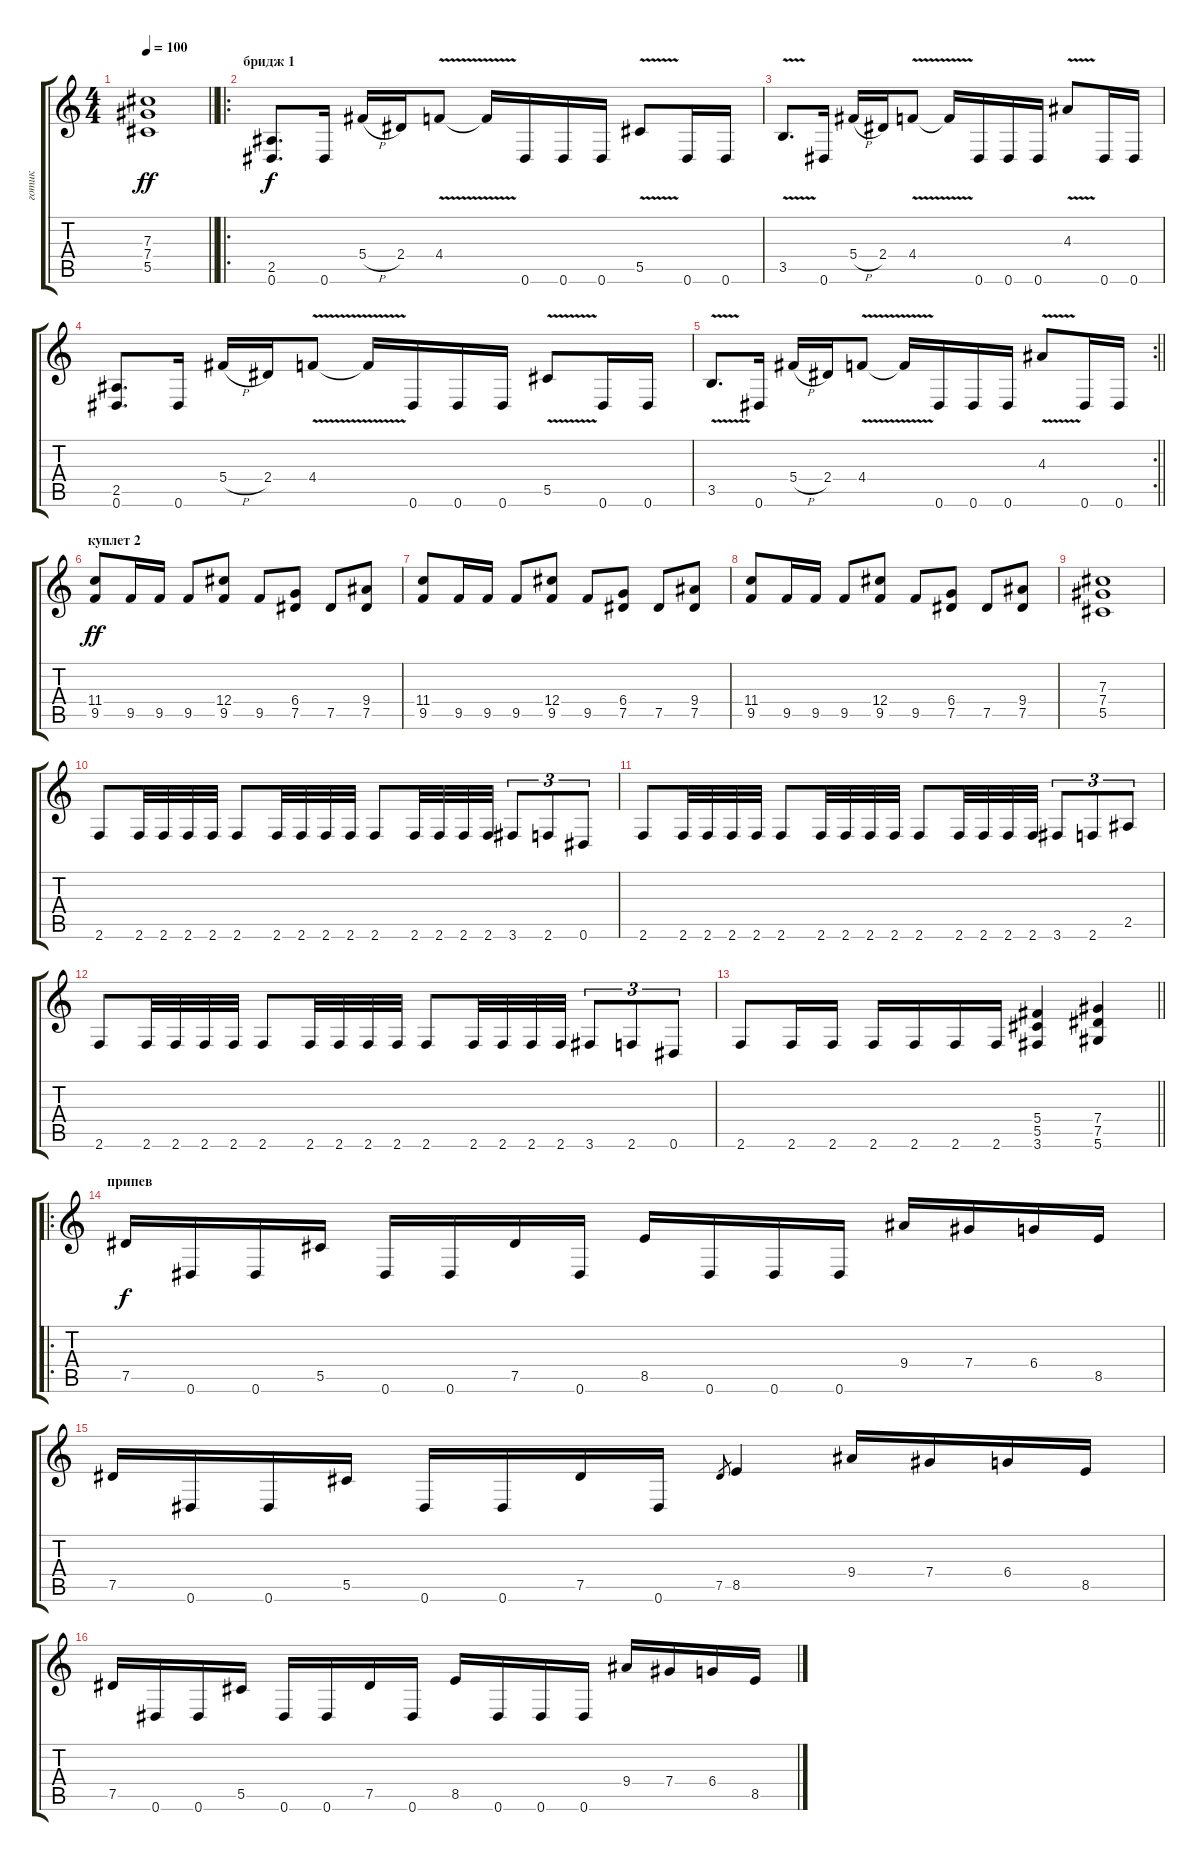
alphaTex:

\track ("готик" "готик") {instrument distortionguitar}
\staff {score tabs}
\tuning (Eb4 Bb3 Gb3 Db3 Ab2 Eb2) {hide}
\ts (4 4)
\tempo 100
\clef g2
\barLineRight lightlight
\ks c
(7.3 7.4 5.5).1{dy ff} |
\ro
\section ("" "бридж 1")
(2.5 0.6).8{d dy f} 0.6.16 5.4{h}.16 2.4.16 4.4{v}.8 4.4{t}.16 0.6.16 0.6.16 0.6.16 5.5{v}.8 0.6.16 0.6.16 |
3.5{v}.8{d} 0.6.16 5.4{h}.16 2.4.16 4.4{v}.8 4.4{t}.16 0.6.16 0.6.16 0.6.16 4.3{v}.8 0.6.16 0.6.16 |
(2.5 0.6).8{d} 0.6.16 5.4{h}.16 2.4.16 4.4{v}.8 4.4{t}.16 0.6.16 0.6.16 0.6.16 5.5{v}.8 0.6.16 0.6.16 |
\rc 2
\barLineRight lightlight
3.5{v}.8{d} 0.6.16 5.4{h}.16 2.4.16 4.4{v}.8 4.4{t}.16 0.6.16 0.6.16 0.6.16 4.3{v}.8 0.6.16 0.6.16 |
\section ("" "куплет 2")
(11.4 9.5).8{dy ff} 9.5.16 9.5.16 9.5.8 (12.4 9.5).8 9.5.8 (6.4 7.5).8 7.5.8 (9.4 7.5).8 |
(11.4 9.5).8 9.5.16 9.5.16 9.5.8 (12.4 9.5).8 9.5.8 (6.4 7.5).8 7.5.8 (9.4 7.5).8 |
(11.4 9.5).8 9.5.16 9.5.16 9.5.8 (12.4 9.5).8 9.5.8 (6.4 7.5).8 7.5.8 (9.4 7.5).8 |
(7.3 7.4 5.5).1 |
2.6.8 2.6.32 2.6.32 2.6.32 2.6.32 2.6.8 2.6.32 2.6.32 2.6.32 2.6.32 2.6.8 2.6.32 2.6.32 2.6.32 2.6.32 3.6.8{tu (3 2)} 2.6.8{tu (3 2)} 0.6.8{tu (3 2)} |
2.6.8 2.6.32 2.6.32 2.6.32 2.6.32 2.6.8 2.6.32 2.6.32 2.6.32 2.6.32 2.6.8 2.6.32 2.6.32 2.6.32 2.6.32 3.6.8{tu (3 2)} 2.6.8{tu (3 2)} 2.5.8{tu (3 2)} |
2.6.8 2.6.32 2.6.32 2.6.32 2.6.32 2.6.8 2.6.32 2.6.32 2.6.32 2.6.32 2.6.8 2.6.32 2.6.32 2.6.32 2.6.32 3.6.8{tu (3 2)} 2.6.8{tu (3 2)} 0.6.8{tu (3 2)} |
\barLineRight lightlight
2.6.8 2.6.16 2.6.16 2.6.16 2.6.16 2.6.16 2.6.16 (5.4 5.5 3.6).4 (7.4 7.5 5.6).4 |
\ro
\section ("" "припев")
7.5.16{dy f} 0.6.16 0.6.16 5.5.16 0.6.16 0.6.16 7.5.16 0.6.16 8.5.16 0.6.16 0.6.16 0.6.16 9.4.16 7.4.16 6.4.16 8.5.16 |
7.5.16 0.6.16 0.6.16 5.5.16 0.6.16 0.6.16 7.5.16 0.6.16 7.5.8{gr} 8.5.4 9.4.16 7.4.16 6.4.16 8.5.16 |
7.5.16 0.6.16 0.6.16 5.5.16 0.6.16 0.6.16 7.5.16 0.6.16 8.5.16 0.6.16 0.6.16 0.6.16 9.4.16 7.4.16 6.4.16 8.5.16
